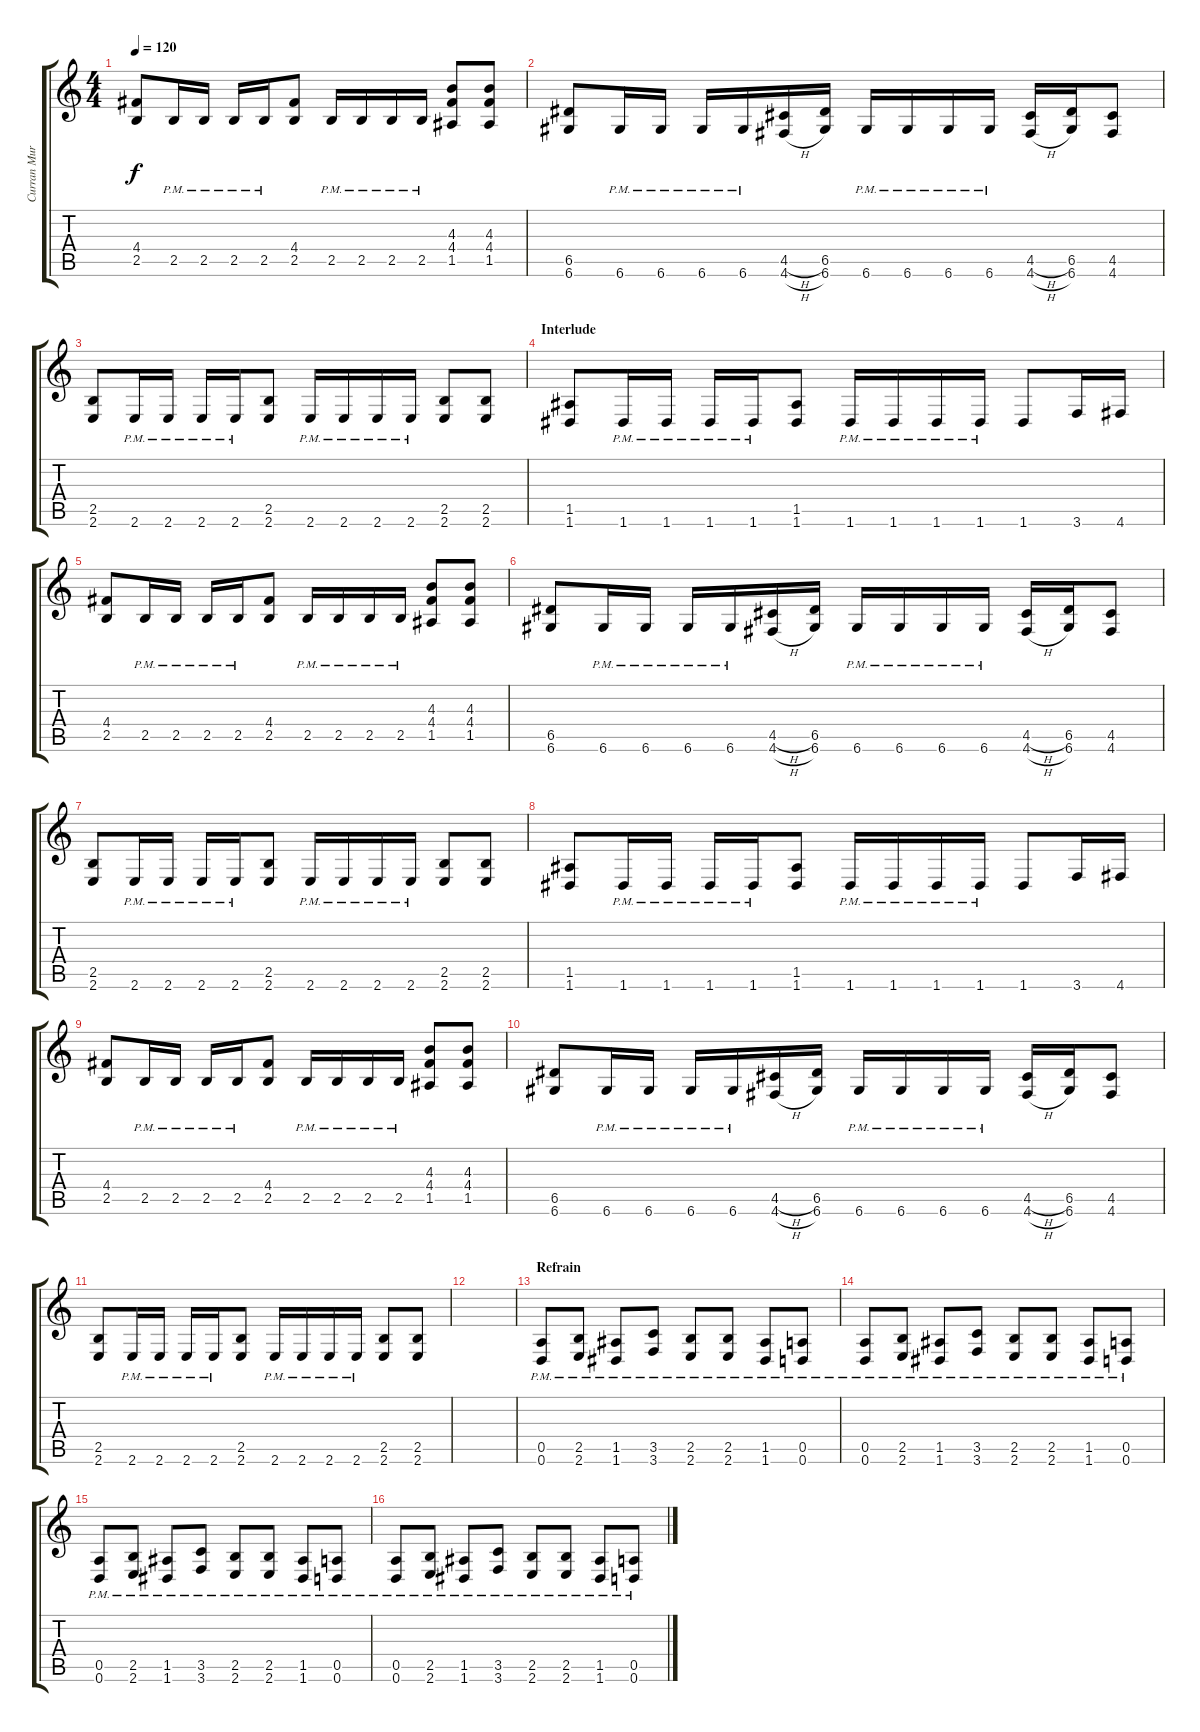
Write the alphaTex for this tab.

\track ("Curran Murphy" "Curran Mur") {instrument distortionguitar}
\staff {score tabs}
\tuning (E4 B3 G3 D3 A2 D2) {hide}
\ts (4 4)
\tempo 120
\clef g2
\ks c
(4.4 2.5).8{dy f} 2.5{pm}.16 2.5{pm}.16 2.5{pm}.16 2.5{pm}.16 (4.4 2.5).8 2.5{pm}.16 2.5{pm}.16 2.5{pm}.16 2.5{pm}.16 (4.3 4.4 1.5).8 (4.3 4.4 1.5).8 |
(6.5 6.6).8 6.6{pm}.16 6.6{pm}.16 6.6{pm}.16 6.6{pm}.16 (4.5{h} 4.6{h}).16 (6.5 6.6).16 6.6{pm}.16 6.6{pm}.16 6.6{pm}.16 6.6{pm}.16 (4.5{h} 4.6{h}).16 (6.5 6.6).16 (4.5 4.6).8 |
(2.5 2.6).8 2.6{pm}.16 2.6{pm}.16 2.6{pm}.16 2.6{pm}.16 (2.5 2.6).8 2.6{pm}.16 2.6{pm}.16 2.6{pm}.16 2.6{pm}.16 (2.5 2.6).8 (2.5 2.6).8 |
\section ("" "Interlude")
(1.5 1.6).8 1.6{pm}.16 1.6{pm}.16 1.6{pm}.16 1.6{pm}.16 (1.5 1.6).8 1.6{pm}.16 1.6{pm}.16 1.6{pm}.16 1.6{pm}.16 1.6.8 3.6.16 4.6.16 |
(4.4 2.5).8 2.5{pm}.16 2.5{pm}.16 2.5{pm}.16 2.5{pm}.16 (4.4 2.5).8 2.5{pm}.16 2.5{pm}.16 2.5{pm}.16 2.5{pm}.16 (4.3 4.4 1.5).8 (4.3 4.4 1.5).8 |
(6.5 6.6).8 6.6{pm}.16 6.6{pm}.16 6.6{pm}.16 6.6{pm}.16 (4.5{h} 4.6{h}).16 (6.5 6.6).16 6.6{pm}.16 6.6{pm}.16 6.6{pm}.16 6.6{pm}.16 (4.5{h} 4.6{h}).16 (6.5 6.6).16 (4.5 4.6).8 |
(2.5 2.6).8 2.6{pm}.16 2.6{pm}.16 2.6{pm}.16 2.6{pm}.16 (2.5 2.6).8 2.6{pm}.16 2.6{pm}.16 2.6{pm}.16 2.6{pm}.16 (2.5 2.6).8 (2.5 2.6).8 |
(1.5 1.6).8 1.6{pm}.16 1.6{pm}.16 1.6{pm}.16 1.6{pm}.16 (1.5 1.6).8 1.6{pm}.16 1.6{pm}.16 1.6{pm}.16 1.6{pm}.16 1.6.8 3.6.16 4.6.16 |
(4.4 2.5).8 2.5{pm}.16 2.5{pm}.16 2.5{pm}.16 2.5{pm}.16 (4.4 2.5).8 2.5{pm}.16 2.5{pm}.16 2.5{pm}.16 2.5{pm}.16 (4.3 4.4 1.5).8 (4.3 4.4 1.5).8 |
(6.5 6.6).8 6.6{pm}.16 6.6{pm}.16 6.6{pm}.16 6.6{pm}.16 (4.5{h} 4.6{h}).16 (6.5 6.6).16 6.6{pm}.16 6.6{pm}.16 6.6{pm}.16 6.6{pm}.16 (4.5{h} 4.6{h}).16 (6.5 6.6).16 (4.5 4.6).8 |
(2.5 2.6).8 2.6{pm}.16 2.6{pm}.16 2.6{pm}.16 2.6{pm}.16 (2.5 2.6).8 2.6{pm}.16 2.6{pm}.16 2.6{pm}.16 2.6{pm}.16 (2.5 2.6).8 (2.5 2.6).8 |
|
\section ("" "Refrain")
(0.5{pm} 0.6{pm}).8{balance 4} (2.5{pm} 2.6{pm}).8 (1.5{pm} 1.6{pm}).8 (3.5{pm} 3.6{pm}).8 (2.5{pm} 2.6{pm}).8 (2.5{pm} 2.6{pm}).8 (1.5{pm} 1.6{pm}).8 (0.5{pm} 0.6{pm}).8 |
(0.5{pm} 0.6{pm}).8 (2.5{pm} 2.6{pm}).8 (1.5{pm} 1.6{pm}).8 (3.5{pm} 3.6{pm}).8 (2.5{pm} 2.6{pm}).8 (2.5{pm} 2.6{pm}).8 (1.5{pm} 1.6{pm}).8 (0.5{pm} 0.6{pm}).8 |
(0.5{pm} 0.6{pm}).8 (2.5{pm} 2.6{pm}).8 (1.5{pm} 1.6{pm}).8 (3.5{pm} 3.6{pm}).8 (2.5{pm} 2.6{pm}).8 (2.5{pm} 2.6{pm}).8 (1.5{pm} 1.6{pm}).8 (0.5{pm} 0.6{pm}).8 |
(0.5{pm} 0.6{pm}).8 (2.5{pm} 2.6{pm}).8 (1.5{pm} 1.6{pm}).8 (3.5{pm} 3.6{pm}).8 (2.5{pm} 2.6{pm}).8 (2.5{pm} 2.6{pm}).8 (1.5{pm} 1.6{pm}).8 (0.5{pm} 0.6{pm}).8
